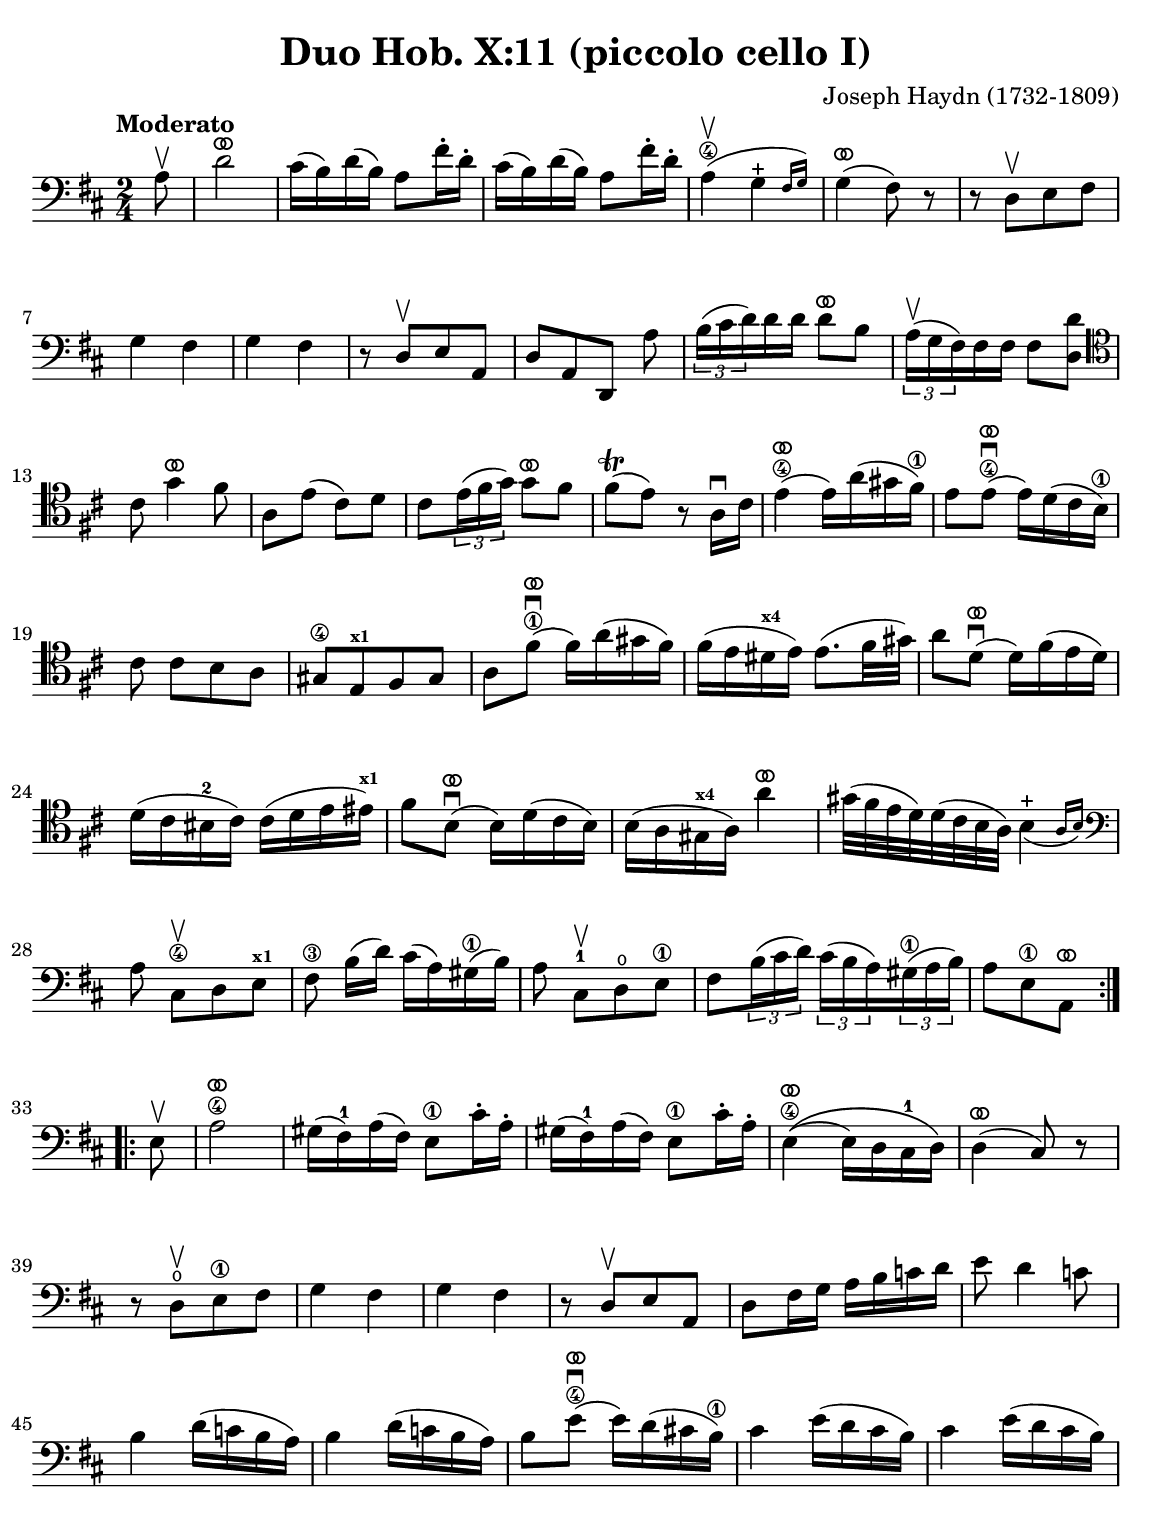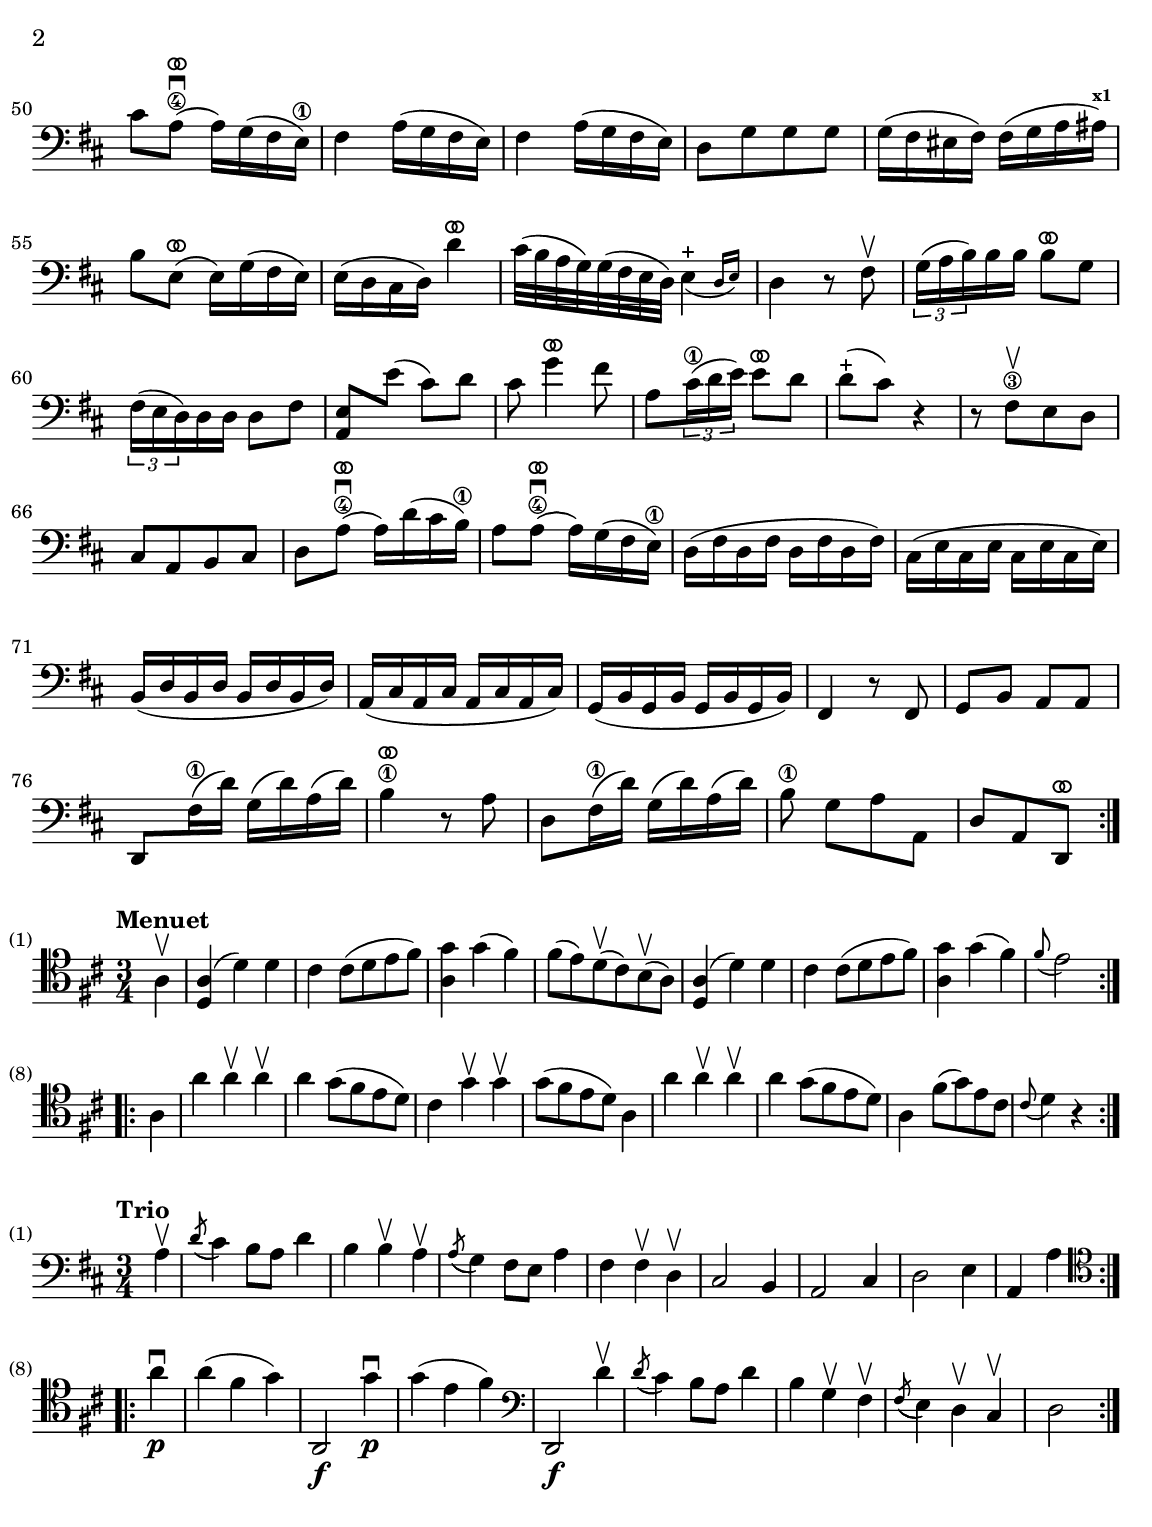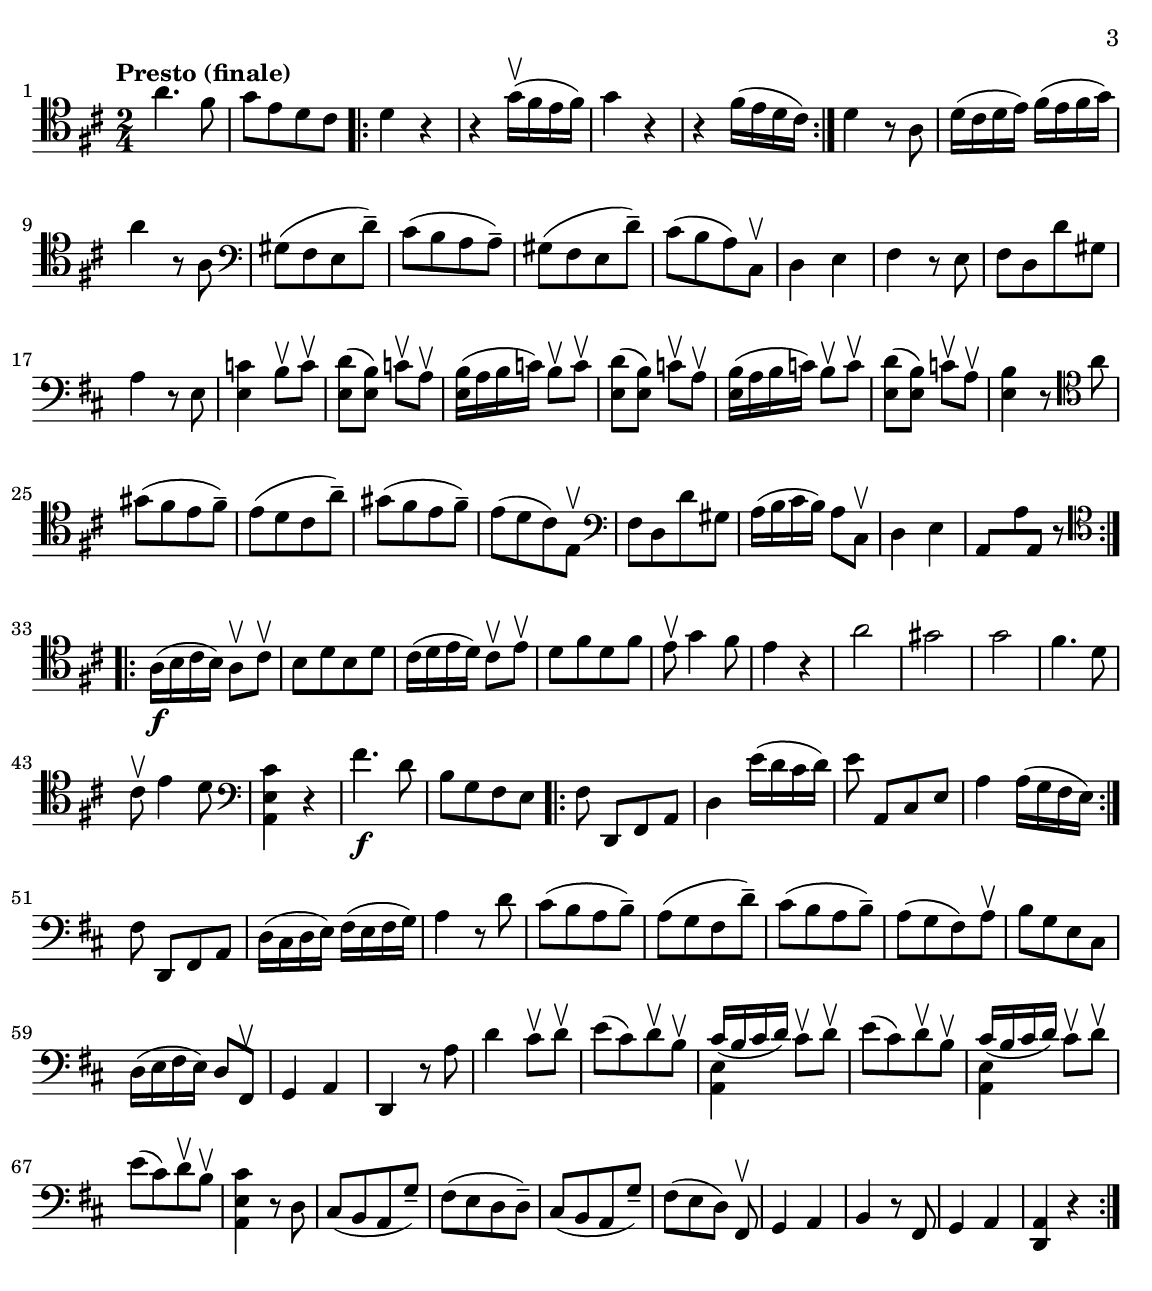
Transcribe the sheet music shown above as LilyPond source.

#(set-global-staff-size 21)

\version "2.24.0"

\header {
  title    = "Duo Hob. X:11 (piccolo cello I)"
  composer = "Joseph Haydn (1732-1809)"
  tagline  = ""
}

\language "italiano"

% iPad Pro 12.9

\paper {
  paper-width  = 195\mm
  paper-height = 260\mm
  indent = #0
  page-count = #3
  line-width = #184
%  ragged-last = ##t
  ragged-last-bottom = ##t
  ragged-bottom = ##f
}

ringsps = #"
  0.15 setlinewidth
  0.9 0.6 moveto
  0.4 0.6 0.5 0 361 arc
  stroke
  1.0 0.6 0.5 0 361 arc
  stroke
  "

vibrato = \markup {
  \with-dimensions #'(-0.2 . 1.6) #'(0 . 1.2)
  \postscript #ringsps
}

\score {
  \new Staff {
    \override Hairpin.to-barline = ##f
    \override Beam.auto-knee-gap = #2
    \time 2/4
    \key re \major 
    \clef "bass"
    \tempo "Moderato"
    
    \repeat volta 2 {
      \partial 8 la8\upbow
      | re'2^\vibrato
      | dod'16( si16) re'16( si16) la8 fad'16-. re'16-.
      | dod'16( si16) re'16( si16) la8 fad'16-. re'16-.
      | la4\4(\upbow \afterGrace sol4-+ {fad16 sol16)}
      | sol4(^\vibrato fad8) r8
      | r8 re8[\upbow  mi8 fad8]
      | sol4 fad4 
      | sol4 fad4
      | r8 re8[\upbow mi8 la,8]
      | re8[ la,8 re,8] la8
      | \tuplet 3/2 {si16( dod'16 re'16)} re'16 re'16 re'8^\vibrato si8
      | \tuplet 3/2 {la16(^\upbow sol16 fad16)} fad16 fad16 fad8 <<re'8 re8>>
      \clef "tenor"
        dod'8 sol'4^\vibrato fad'8
      | la8 mi'8( dod'8) re'8 
      | dod'8 \tuplet 3/2 {mi'16( fad'16 sol'16)} sol'8^\vibrato fad'8
      | fad'8\trill( mi'8) r8 la16\downbow dod'16
      | mi'4(\4^\vibrato mi'16) la'16( sold'16 fad'16)\1
      | mi'8 mi'8\4\downbow(^\vibrato mi'16) re'16( dod'16 si16)\1
      |  dod'8 dod'8[ si8 la8]
      | sold8[\4 mi8^\markup{\bold\teeny x1} fad8 sold8]
      | la8 fad'8^\vibrato\1\downbow( fad'16) la'16( sold'16 fad'16)
      |fad'16( mi'16 red'16^\markup{\bold\teeny x4} mi'16) mi'8.( fad'32 sold'32)
      | la'8 re'8^\vibrato\downbow( re'16) fad'16( mi'16 re'16)
      | re'16( dod'16 sid16-2 dod'16) dod'16( re'16 mi'16 mid'16)^\markup{\bold\teeny x1}
      | fad'8 si8^\vibrato\downbow( si16) re'16( dod'16 si16)
      | si16( la16 sold16^\markup{\bold\teeny x4} la16) la'4^\vibrato
      | sold'32( fad'32 mi'32 re'32) re'32( dod'32 si32 la32) \afterGrace si4_(-+ {la16 si16)}
      \clef "bass"
        la8 dod8\4\upbow[ re8 mi8]^\markup{\bold\teeny x1}
      | fad8\3 si16([ re'16)] dod'16( la16) sold16(\1 si16)
      | la8 dod8-1\upbow[ re8\open mi8]\1
      | fad8 \tuplet 3/2 {si16( dod'16 re'16)} \tuplet 3/2 {dod'16( si16 la16)}
        \tuplet 3/2 {sold16(\1 la16 si16)}
      | \partial 4. la8[ mi8\1 la,8]^\vibrato
    }
    
    \repeat volta 2 {
        \partial 8 mi8\upbow
      | la2\4^\vibrato
      | sold16( fad16)-1 la16( fad16) mi8\1 dod'16-. la16-.
      | sold16( fad16)-1 la16( fad16) mi8\1 dod'16-. la16-.
      | mi4\4^\vibrato\(( mi16) re16 dod16-1 re16\)
      | re4(^\vibrato dod8) r8
      | r8 re8\open\upbow[ mi8\1 fad8]
      | sol4 fad4 
      | sol4 fad4
      | r8 re8\upbow[ mi8 la,8]
      | re8 fad16 sol16 la16 si16 do'16 re'16
      | mi'8 re'4 do'8
      | si4 re'16( do'16 si16 la16)
      | si4 re'16( do'16 si16 la16)
      | si8 mi'8\4\downbow^\vibrato( mi'16) re'16( dod'!16 si16)\1
      | dod'4 mi'16( re'16 dod'16 si16)
      | dod'4 mi'16( re'16 dod'16 si16)
      | dod'8 la8(\4^\vibrato\downbow la16) sol16( fad16 mi16)\1
      | fad4 la16( sol16 fad16 mi16)
      | fad4 la16( sol16 fad16 mi16)
      | re8[ sol8 sol8 sol8]
      | sol16( fad16 mid16 fad16) fad16( sol16 la16 lad16)^\markup{\bold\teeny x1}
      | si8 mi8(^\vibrato mi16) sol16( fad16 mi16)
      | mi16( re16 dod16 re16) re'4^\vibrato
      | dod'32( si32 la32 sol32) sol32( fad32 mi32 re32) \afterGrace mi4-+_( {re16 mi16)}
      | re4 r8 fad8\upbow
      | \tuplet 3/2 {sol16( la16 si16)} si16 si16 si8^\vibrato sol8
      | \tuplet 3/2 {fad16( mi16 re16)} re16 re16 re8 fad8
      | <<mi8 la,8>> mi'8( dod'8) re'8
      | dod'8 sol'4^\vibrato fad'8
      | la8 \tuplet 3/2 {dod'16(\1 re'16 mi'16)} mi'8^\vibrato re'8
      | re'8-+( dod'8) r4
      | r8 fad8\3\upbow[ mi8 re8]
      | dod8[ la,8 si,8 dod8]
      | re8 la8\4^\vibrato\downbow( la16) re'16( dod'16 si16)\1
      | la8 la8(\4^\vibrato\downbow la16) sol16( fad16 mi16)\1
      | re16( fad16 re16 fad16 re16 fad16 re16 fad16)
      | dod16( mi16 dod16 mi16 dod16 mi16 dod16 mi16)
      | si,16( re16 si,16 re16 si,16 re16 si,16 re16)
      | la,16( dod16 la,16 dod16 la,16 dod16 la,16 dod16)
      | sol,16( si,16 sol,16 si,16 sol,16 si,16 sol,16 si,16) fad,4 r8 fad,8
      | sol,8 si,8 la,8 la,8
      | re,8 fad16(\1 re'16) sol16( re'16) la16( re'16)
      | si4\1^\vibrato r8 la8
      | re8 fad16(\1 re'16) sol16( re'16) la16( re'16)
      | si8\1 sol8[ la8 la,8]
      | \partial 4. re8[ la,8 re,8]^\vibrato 
    }
  }
}

    


\score {
  \new Staff {
    \set Score.barNumberVisibility = #all-bar-numbers-visible
    \override Hairpin.to-barline = ##f
    \override Beam.auto-knee-gap = #2

    \time 3/4
    \key re \major 
    \tempo "Menuet"
    \clef "tenor"

 %   \set Score.currentBarNumber = #0

    \repeat volta 2 {    
        \partial 4 la4\upbow
      | <<la4( re4>> re'4) re'4
      | dod'4 dod'8( re'8 mi'8 fad'8)
      | <<sol'4 la4>> sol'4( fad'4)
      | fad'8( mi'8) re'8\upbow( dod'8) si8\upbow( la8)
      | <<la4( re4>> re'4) re'4
      | dod'4 dod'8( re'8 mi'8 fad'8)
      | <<sol'4 la4>> sol'4( fad'4)
      | \grace {fad'8(} mi'2)
    }
    
    \repeat volta 2 {
        \partial 4 la4
      | la'4 la'4\upbow la'4\upbow
      | la'4 sol'8( fad'8 mi'8 re'8)
      | dod'4 sol'4\upbow sol'4\upbow
      | sol'8( fad'8 mi'8 re'8) la4
      | la'4 la'4\upbow la'4\upbow
      | la'4 sol'8( fad'8 mi'8 re'8)
      | la4 fad'8( sol'8) mi'8 dod'8
      | \grace {dod'8(} re'4) r4
    }
  }
}

\score {
  \new Staff {
    \set Score.barNumberVisibility = #all-bar-numbers-visible
    \override Hairpin.to-barline = ##f
    \override Beam.auto-knee-gap = #2

    \time 3/4
    \key re \major 
    \tempo "Trio"
    \clef "bass"

%    \set Score.currentBarNumber = #0

    \repeat volta 2 {
        \partial 4 la4\upbow
      | \acciaccatura re'8( dod'4) si8 la8 re'4
      | si4 si4\upbow la4\upbow
      | \acciaccatura la8( sol4) fad8 mi8 la4
      | fad4 fad4\upbow re4\upbow
      | dod2 si,4
      | la,2 dod4
      | re2 mi4
      | la,4 la4
    }
    
    \repeat volta 2 {
      \clef "tenor"
        \partial 4 la'4\p\downbow
      | la'4( fad'4 sol'4)
      | la,2\f sol'4\downbow\p
      | sol'4( mi'4 fad'4)
      \clef "bass"
      | re,2\f re'4\upbow
      | \acciaccatura re'8( dod'4) si8 la8 re'4
      | si4 sol4\upbow fad4\upbow
      | \acciaccatura fad8( mi4) re4\upbow dod4\upbow
      | re2
    }
  }
}

\pageBreak

\score {
  \new Staff {
    \set Score.barNumberVisibility = #all-bar-numbers-visible
    \override Hairpin.to-barline = ##f
    \override Beam.auto-knee-gap = #2

    \time 2/4
    \key re \major 
    \tempo "Presto (finale)"
    \clef "tenor"
    
    \repeat volta 2 {
        la'4. fad'8
      | sol'8[ mi'8 re'8 dod'8]
    
      \repeat volta 2 {
        re'4 r4
      | r4 sol'16(\upbow fad'16 mi'16 fad'16)
      | sol'4 r4
      | r4 fad'16( mi'16 re'16 dod'16)
      }
    
        re'4 r8 la8
      | re'16( dod'16 re'16 mi'16) fad'16( mi'16 fad'16 sol'16)
      | la'4 r8 la8
      | \clef "bass" 
        sold8[( fad8 mi8 re'8--)]
      | dod'8[( si8 la8 la8--)]
      | sold8[( fad8 mi8 re'8--)]
      | dod'8[( si8 la8) dod8]\upbow
      | re4 mi4
      | fad4 r8 mi8
      | fad8[ re8 re'8 sold8]
      | la4 r8 mi8
      | <<do'4 mi4>> si8\upbow do'8\upbow
      | <<re'8( mi8>> <<si8) mi8>> do'8\upbow la8\upbow
      | <<si16( mi16>> la16 si16 do'16) si8\upbow do'8\upbow
      | <<re'8( mi8>> <<si8) mi8>> do'8\upbow la8\upbow
      | <<si16( mi16>> la16 si16 do'16) si8\upbow do'8\upbow  
      | <<re'8( mi8>> <<si8) mi8>> do'8\upbow la8\upbow
      | <<si4 mi4>> r8 
        \clef "tenor"
        la'8
      | sold'8[( fad'8 mi'8 fad'8--)]
      | mi'8[( re'8 dod'8 la'8--)]
      | sold'8[( fad'8 mi'8 fad'8--)]
      | mi'8[( re'8 dod'8) mi8]\upbow
      | \clef "bass"
        fad8[ re8 re'8 sold8]
      | la16( si16 dod'16 si16) la8 dod8\upbow
      | re4 mi4
      | la,8[ la8 la,8] r8
    }
          
    \repeat volta 2 {
      \clef "tenor"
        la16\f( si16 dod'16 si16) la8\upbow dod'8\upbow
      | si8[ re'8 si8 re'8]
      | dod'16( re'16 mi'16 re'16) dod'8\upbow mi'8\upbow
      | re'8[ fad'8 re'8 fad'8]
      | mi'8\upbow sol'4 fad'8
      | mi'4 r4
      | la'2
      | sold'2
      | sol'2
      | fad'4. re'8
      | dod'8\upbow mi'4 re'8
      | \clef "bass"
        <<dod'4 mi4 la,4>> r4
      | fad'4.\f re'8
      | si8[ sol8 fad8 mi8]
      
      \repeat volta 2 {
      | fad8 re,8[ fad,8 la,8]
      | re4 mi'16( re'16 dod'16 re'16)
      | mi'8 la,8[ dod8 mi8]
      | la4 la16( sol16 fad16 mi16)
      }
      
      | fad8 re,8[ fad,8 la,8]
      | re16( dod16 re16 mi16) fad16( mi16 fad16 sol16)
      | la4 r8 re'8
      | dod'8[( si8 la8 si8--)]
      | la8[( sol8 fad8 re'8--)]
      | dod'8[( si8 la8 si8--)]
      | la8[( sol8 fad8) la8\upbow]
      | si8[ sol8 mi8 dod8]
      | re16( mi16 fad16 mi16) re8 fad,8\upbow
      | sol,4 la,4
      | re,4 r8 la8
      | re'4 dod'8\upbow re'8\upbow
      | mi'8[( dod'8) re'8\upbow si8\upbow]
      | <<{dod'16_( si16 dod'16 re'16)}\\{<<mi4 la,4>>}>> dod'8\upbow re'8\upbow 
      | mi'8[( dod'8) re'8\upbow si8\upbow]
      | <<{dod'16_( si16 dod'16 re'16)}\\{<<mi4 la,4>>}>> dod'8\upbow re'8\upbow 
      | mi'8[( dod'8) re'8\upbow si8\upbow]
      | <<dod'4 mi4 la,4>> r8 re8
      | dod8[( si,8 la,8 sol8--)]
      | fad8[( mi8 re8 re8--)]
      | dod8[( si,8 la,8 sol8--)]
      | fad8[( mi8 re8)] fad,8\upbow
      | sol,4 la,4
      | si,4 r8 fad,8
      | sol,4 la,4
      | <<la,4 re,4>> r4
    }

  }
  

  
  
}

